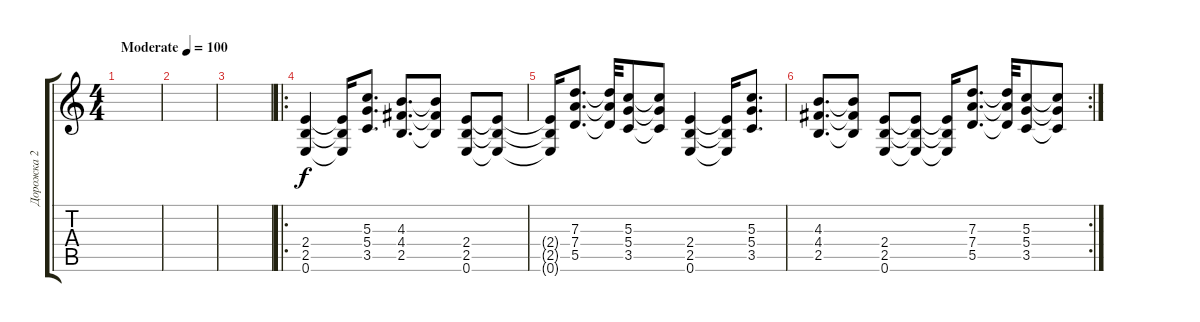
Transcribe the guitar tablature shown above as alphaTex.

\track ("Дорожка 2" "Дорожка 2") {instrument distortionguitar}
\staff {score tabs}
\tuning (E4 B3 G3 D3 A2 E2) {hide}
\ts (4 4)
\tempo (100 "Moderate")
\clef g2
\ks c
|
|
|
\ro
(2.4 2.5 0.6).4 (2.4{t} 2.5{t} 0.6{t}).16 (5.3 5.4 3.5).8{d} (4.3 4.4 2.5).8{d} (4.3{t} 4.4{t} 2.5{t}).8 (2.4 2.5 0.6).8 (2.4{t} 2.5{t} 0.6{t}).8 |
(2.4{t} 2.5{t} 0.6{t}).16 (7.3 7.4 5.5).8{d} (7.3{t} 7.4{t} 5.5{t}).32 (5.3 5.4 3.5).8 (5.3{t} 5.4{t} 3.5{t}).8 (2.4 2.5 0.6).4 (2.4{t} 2.5{t} 0.6{t}).16 (5.3 5.4 3.5).8{d} |
\rc 2
(4.3 4.4 2.5).8{d} (4.3{t} 4.4{t} 2.5{t}).8 (2.4 2.5 0.6).8 (2.4{t} 2.5{t} 0.6{t}).8 (2.4{t} 2.5{t} 0.6{t}).16 (7.3 7.4 5.5).8{d} (7.3{t} 7.4{t} 5.5{t}).32 (5.3 5.4 3.5).8 (5.3{t} 5.4{t} 3.5{t}).8
